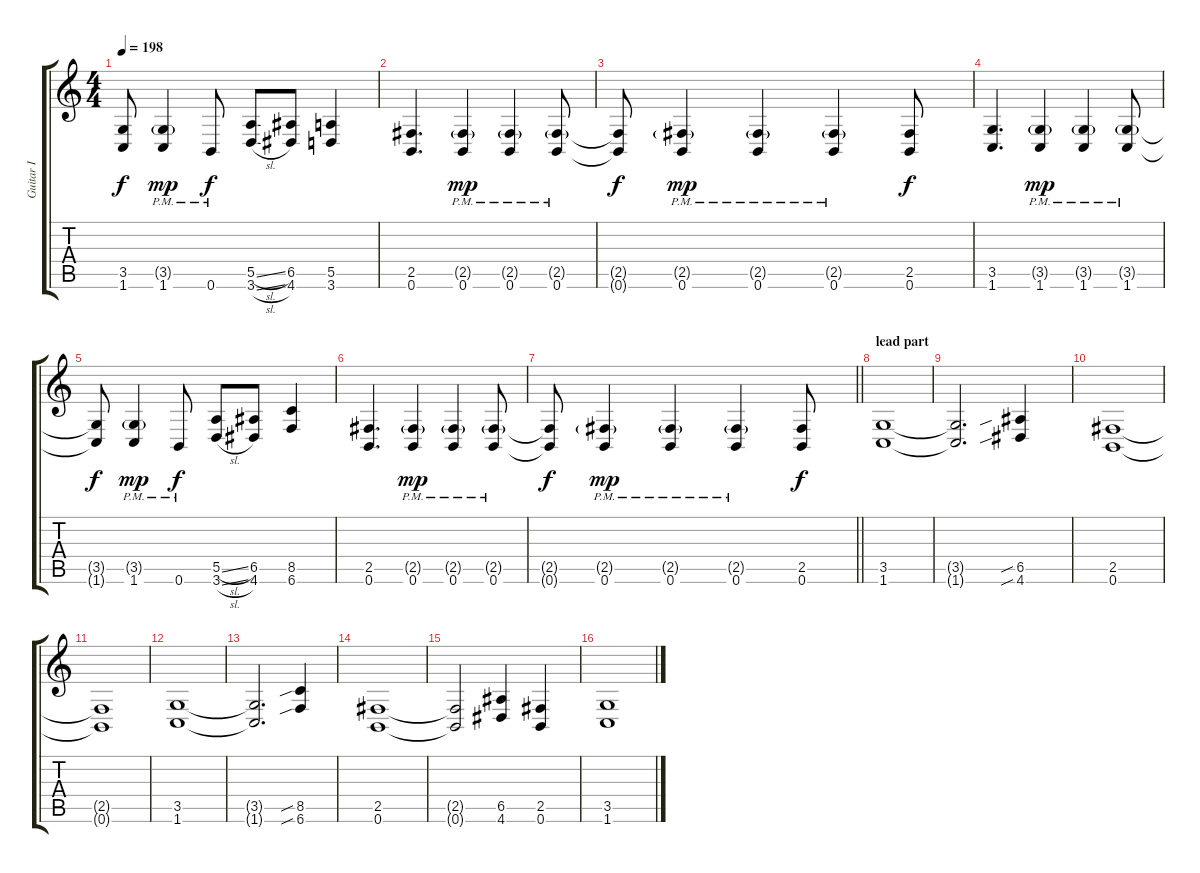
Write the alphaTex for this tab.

\track ("Guitar I" "Guitar I") {instrument distortionguitar}
\staff {score tabs}
\tuning (B3 Gb3 D3 A2 E2 B1) {hide}
\ts (4 4)
\tempo 198
\clef g2
\ks c
(3.5{t} 1.6{t}).8{dy f} (3.5{g pm} 1.6{pm}).4{dy mp} 0.6{pm}.8{dy f} (5.5{sl} 3.6{sl}).8 (6.5 4.6).8 (5.5 3.6).4 |
(2.5 0.6).4{d} (2.5{g pm} 0.6{pm}).4{dy mp} (2.5{g pm} 0.6{pm}).4 (2.5{g pm} 0.6{pm}).8 |
(2.5{t} 0.6{t}).8{dy f} (2.5{g pm} 0.6{pm}).4{dy mp} (2.5{g pm} 0.6{pm}).4 (2.5{g pm} 0.6{pm}).4 (2.5 0.6).8{dy f} |
(3.5 1.6).4{d} (3.5{g pm} 1.6{pm}).4{dy mp} (3.5{g pm} 1.6{pm}).4 (3.5{g pm} 1.6{pm}).8 |
(3.5{t} 1.6{t}).8{dy f} (3.5{g pm} 1.6{pm}).4{dy mp} 0.6{pm}.8{dy f} (5.5{sl} 3.6{sl}).8 (6.5 4.6).8 (8.5 6.6).4 |
(2.5 0.6).4{d} (2.5{g pm} 0.6{pm}).4{dy mp} (2.5{g pm} 0.6{pm}).4 (2.5{g pm} 0.6{pm}).8 |
\barLineRight lightlight
(2.5{t} 0.6{t}).8{dy f} (2.5{g pm} 0.6{pm}).4{dy mp} (2.5{g pm} 0.6{pm}).4 (2.5{g pm} 0.6{pm}).4 (2.5 0.6).8{dy f} |
\section ("" "lead part")
(3.5 1.6).1 |
(3.5{t} 1.6{t}).2{d} (6.5{sib} 4.6{sib}).4 |
(2.5 0.6).1 |
(2.5{t} 0.6{t}).1 |
(3.5 1.6).1 |
(3.5{t} 1.6{t}).2{d} (8.5{sib} 6.6{sib}).4 |
(2.5 0.6).1 |
(2.5{t} 0.6{t}).2 (6.5 4.6).4 (2.5 0.6).4 |
(3.5 1.6).1
